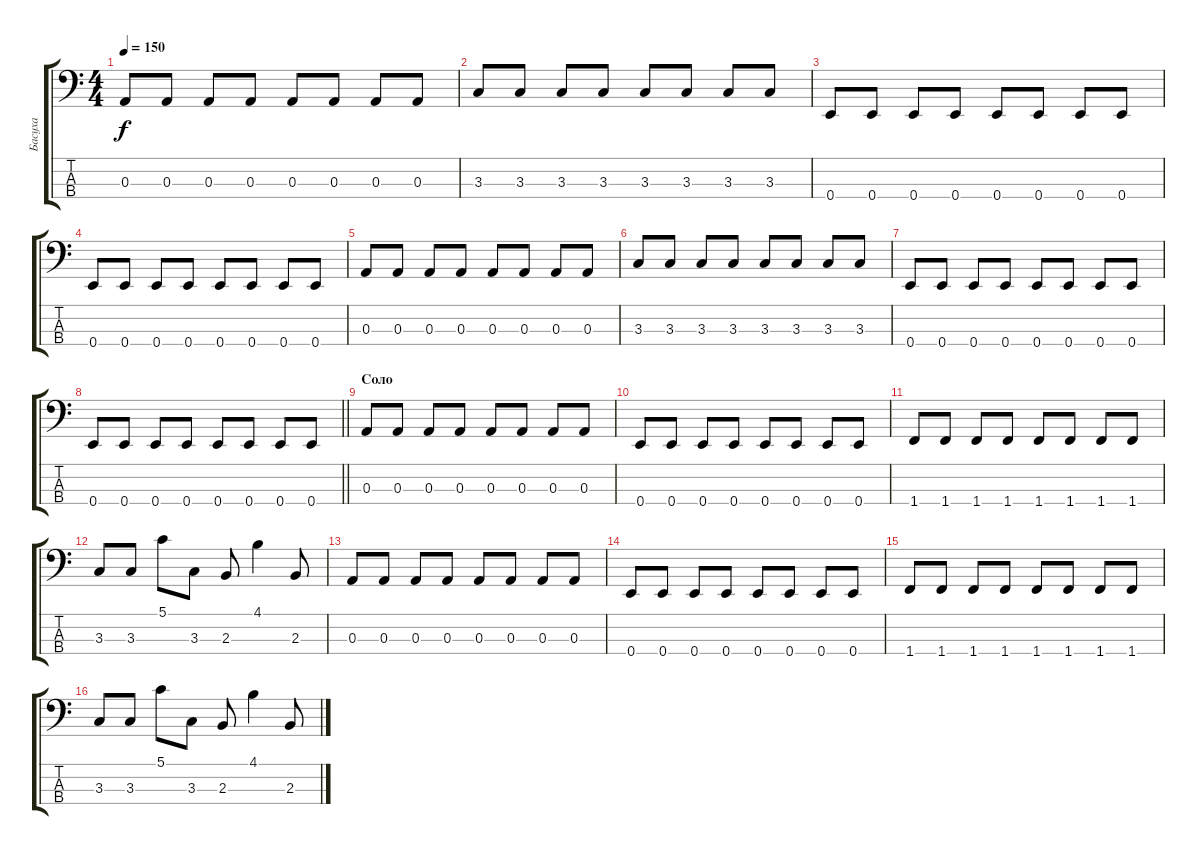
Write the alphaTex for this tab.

\track ("Басуха" "Басуха") {instrument electricbasspick}
\staff {score tabs}
\tuning (G2 D2 A1 E1) {hide}
\ts (4 4)
\tempo 150
\clef f4
\ks c
0.3.8{dy f} 0.3.8 0.3.8 0.3.8 0.3.8 0.3.8 0.3.8 0.3.8 |
3.3.8 3.3.8 3.3.8 3.3.8 3.3.8 3.3.8 3.3.8 3.3.8 |
0.4.8 0.4.8 0.4.8 0.4.8 0.4.8 0.4.8 0.4.8 0.4.8 |
0.4.8 0.4.8 0.4.8 0.4.8 0.4.8 0.4.8 0.4.8 0.4.8 |
0.3.8 0.3.8 0.3.8 0.3.8 0.3.8 0.3.8 0.3.8 0.3.8 |
3.3.8 3.3.8 3.3.8 3.3.8 3.3.8 3.3.8 3.3.8 3.3.8 |
0.4.8 0.4.8 0.4.8 0.4.8 0.4.8 0.4.8 0.4.8 0.4.8 |
\barLineRight lightlight
0.4.8 0.4.8 0.4.8 0.4.8 0.4.8 0.4.8 0.4.8 0.4.8 |
\section ("" "Соло")
0.3.8 0.3.8 0.3.8 0.3.8 0.3.8 0.3.8 0.3.8 0.3.8 |
0.4.8 0.4.8 0.4.8 0.4.8 0.4.8 0.4.8 0.4.8 0.4.8 |
1.4.8 1.4.8 1.4.8 1.4.8 1.4.8 1.4.8 1.4.8 1.4.8 |
3.3.8 3.3.8 5.1.8 3.3.8 2.3.8 4.1.4 2.3.8 |
0.3.8 0.3.8 0.3.8 0.3.8 0.3.8 0.3.8 0.3.8 0.3.8 |
0.4.8 0.4.8 0.4.8 0.4.8 0.4.8 0.4.8 0.4.8 0.4.8 |
1.4.8 1.4.8 1.4.8 1.4.8 1.4.8 1.4.8 1.4.8 1.4.8 |
3.3.8 3.3.8 5.1.8 3.3.8 2.3.8 4.1.4 2.3.8
